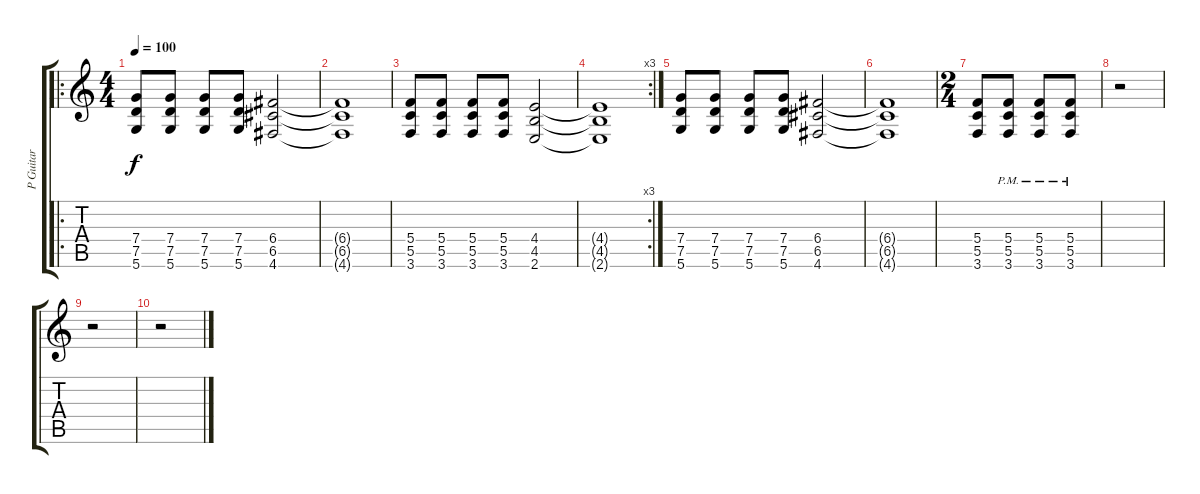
\track ("P Guitar" "P Guitar") {instrument distortionguitar}
\staff {score tabs}
\tuning (D4 A3 F3 C3 G2 D2) {hide}
\ro
\ts (4 4)
\tempo 100
\clef g2
\ks c
(7.4 7.5 5.6).8{dy f} (7.4 7.5 5.6).8 (7.4 7.5 5.6).8 (7.4 7.5 5.6).8 (6.4 6.5 4.6).2 |
(6.4{t} 6.5{t} 4.6{t}).1 |
(5.4 5.5 3.6).8 (5.4 5.5 3.6).8 (5.4 5.5 3.6).8 (5.4 5.5 3.6).8 (4.4 4.5 2.6).2 |
\rc 3
(4.4{t} 4.5{t} 2.6{t}).1 |
(7.4 7.5 5.6).8 (7.4 7.5 5.6).8 (7.4 7.5 5.6).8 (7.4 7.5 5.6).8 (6.4 6.5 4.6).2 |
(6.4{t} 6.5{t} 4.6{t}).1 |
\ts (2 4)
(5.4 5.5 3.6).8 (5.4{pm} 5.5{pm} 3.6{pm}).8 (5.4{pm} 5.5{pm} 3.6{pm}).8 (5.4{pm} 5.5{pm} 3.6{pm}).8 |
r.2 |
r.2 |
r.2
